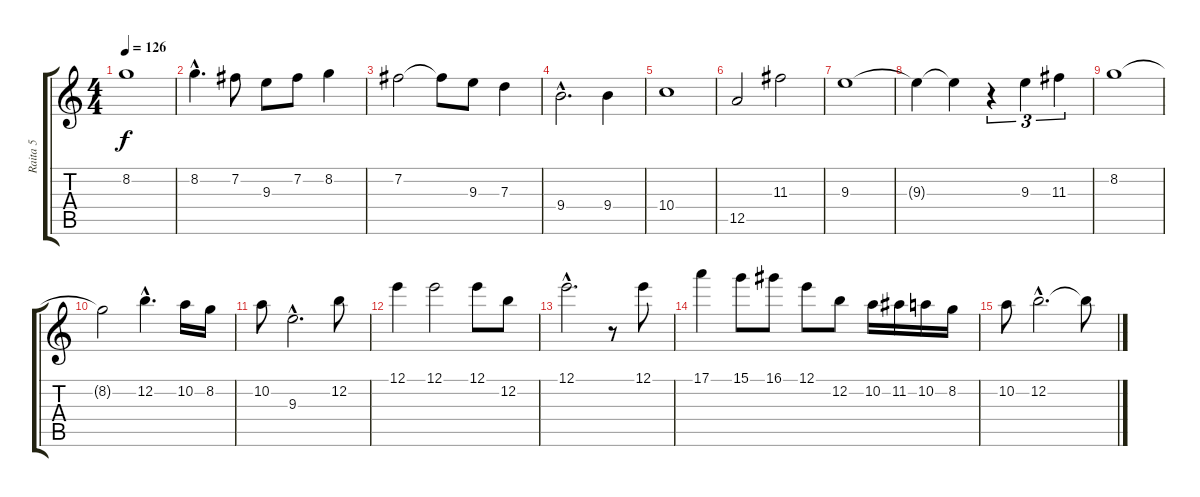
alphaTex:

\track ("Raita 5" "Raita 5") {instrument overdrivenguitar}
\staff {score tabs}
\tuning (E4 B3 G3 D3 A2 E2) {hide}
\ts (4 4)
\tempo 126
\clef g2
\ks c
8.2.1{dy f} |
8.2{hac}.4{d} 7.2.8 9.3.8 7.2.8 8.2.4 |
7.2.2 7.2{t}.8 9.3.8 7.3.4 |
9.4{hac}.2{d} 9.4.4 |
10.4.1 |
12.5.2 11.3.2 |
9.3.1 |
9.3{t}.4 9.3{t}.4 r.4{tu (3 2)} 9.3.4{tu (3 2)} 11.3.4{tu (3 2)} |
8.2.1 |
8.2{t}.2 12.2{hac}.4{d} 10.2.16 8.2.16 |
10.2.8 9.3{hac}.2{d} 12.2.8 |
12.1.4 12.1.2 12.1.8 12.2.8 |
12.1{hac}.2{d} r.8 12.1.8 |
17.1.4 15.1.8 16.1.8 12.1.8 12.2.8 10.2.16 11.2.16 10.2.16 8.2.16 |
10.2.8 12.2{hac}.2{d} 12.2{t}.8
